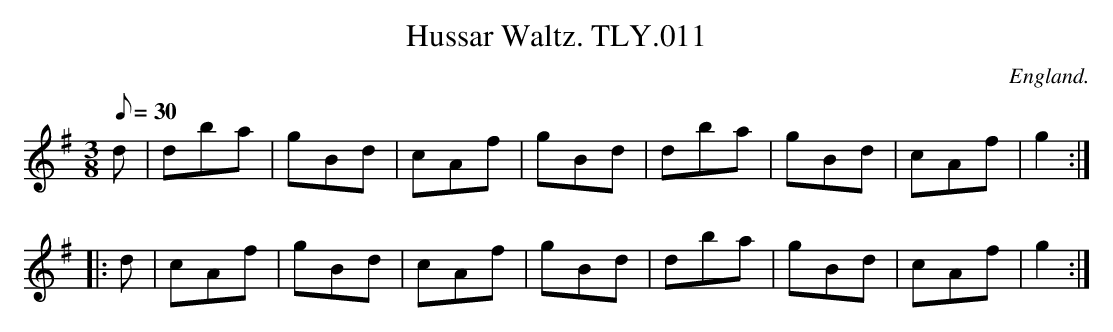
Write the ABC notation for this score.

X:1
T:Hussar Waltz. TLY.011
M:3/8
L:1/8
Q:30
O:England.
K:G
d|dba|gBd|cAf|gBd|dba|gBd|cAf|g2:|!
|:d|cAf|gBd|cAf|gBd|dba|gBd|cAf|g2:|]
